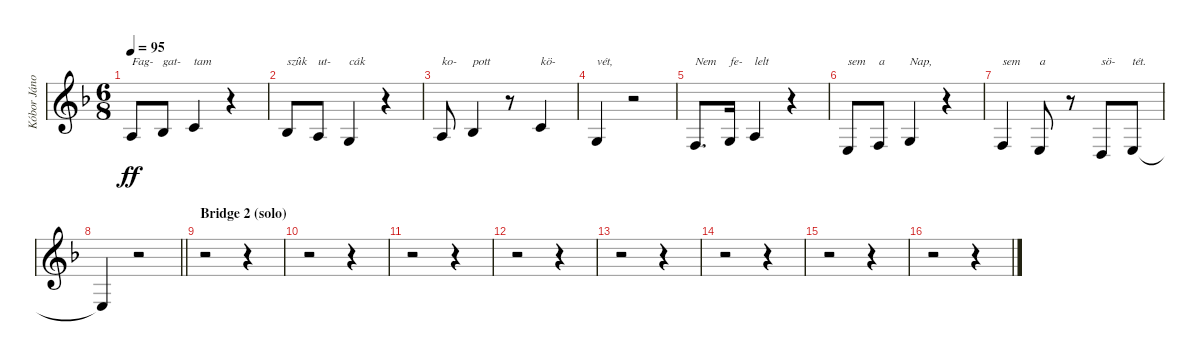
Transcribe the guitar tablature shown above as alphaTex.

\track ("Kóbor János" "Kóbor Jáno") {instrument voiceoohs}
\staff {score}
\tuning (E4 B3 G3 D3 A2 E2) {hide}
\ts (6 8)
\tempo 95
\clef g2
\ks dminor
2.3.8{txt "Fag-" dy ff} 3.3.8{txt "gat-"} 1.2.4{txt "tam"} r.4 |
3.3.8{txt "szûk"} 2.3.8{txt "ut-"} 0.3.4{txt "cák"} r.4 |
2.3.8{txt "ko-"} 3.3.4{txt "pott"} r.8 1.2.4{txt "kö-"} |
0.3.4{txt "vét,"} r.2 |
3.4.8{d txt "Nem"} 0.3.16{txt "fe-"} 2.3.4{txt "lelt"} r.4 |
2.4.8{txt "sem"} 3.4.8{txt "a"} 0.3.4{txt "Nap,"} r.4 |
3.4.4{txt "sem"} 2.4.8{txt "a"} r.8 0.4.8{txt "sö-"} 2.4.8{txt "tét."} |
\barLineRight lightlight
2.4{t}.4 r.2 |
\section ("" "Bridge 2 (solo)")
r.2 r.4 |
r.2 r.4 |
r.2 r.4 |
r.2 r.4 |
r.2 r.4 |
r.2 r.4 |
r.2 r.4 |
r.2 r.4
